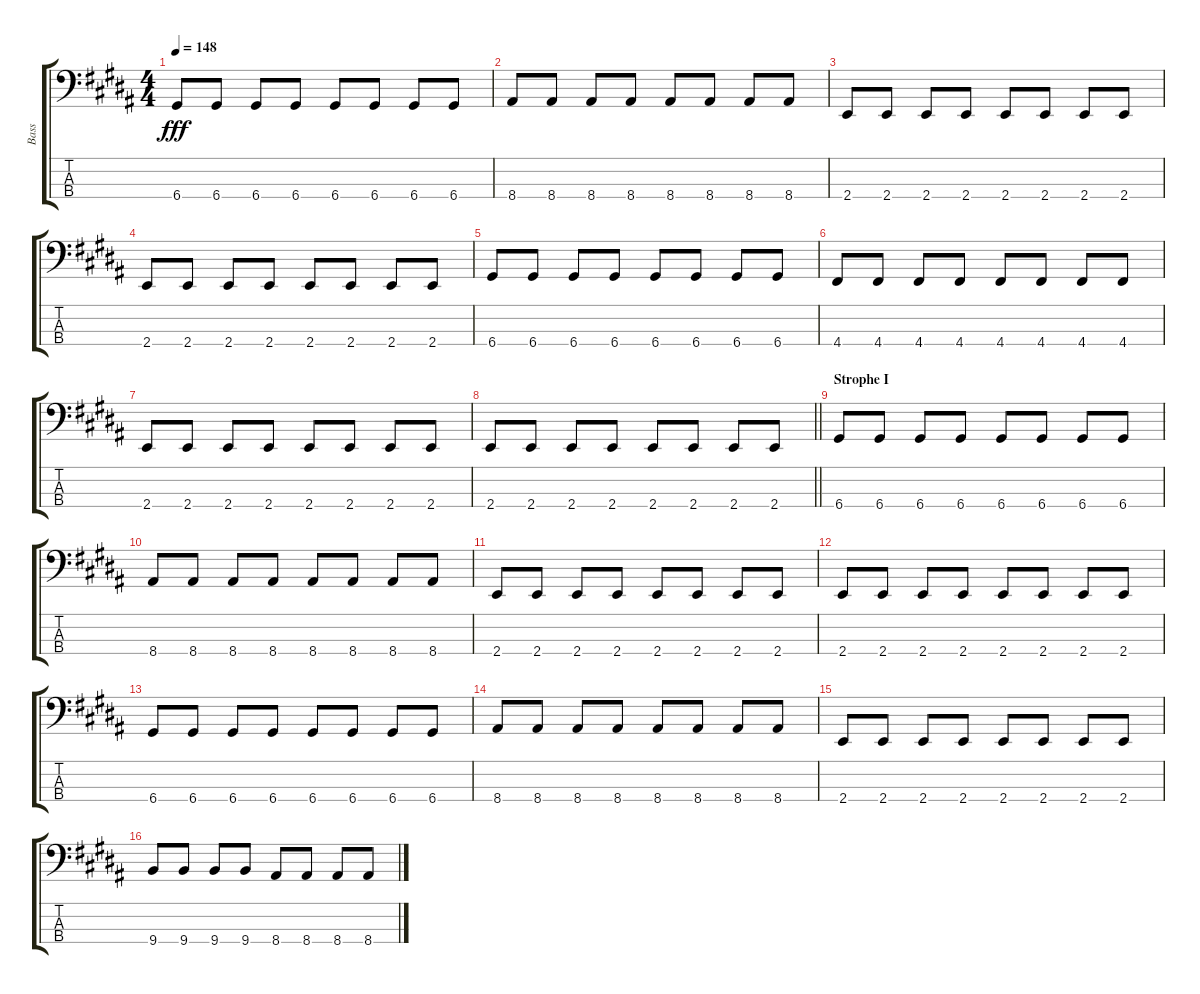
\track ("Bass" "Bass") {instrument electricbassfinger}
\staff {score tabs}
\tuning (G2 D2 A1 D1) {hide}
\ts (4 4)
\tempo 148
\clef f4
\ks b
6.4.8{dy fff} 6.4.8 6.4.8 6.4.8 6.4.8 6.4.8 6.4.8 6.4.8 |
8.4.8 8.4.8 8.4.8 8.4.8 8.4.8 8.4.8 8.4.8 8.4.8 |
2.4.8 2.4.8 2.4.8 2.4.8 2.4.8 2.4.8 2.4.8 2.4.8 |
2.4.8 2.4.8 2.4.8 2.4.8 2.4.8 2.4.8 2.4.8 2.4.8 |
6.4.8 6.4.8 6.4.8 6.4.8 6.4.8 6.4.8 6.4.8 6.4.8 |
4.4.8 4.4.8 4.4.8 4.4.8 4.4.8 4.4.8 4.4.8 4.4.8 |
2.4.8 2.4.8 2.4.8 2.4.8 2.4.8 2.4.8 2.4.8 2.4.8 |
\barLineRight lightlight
2.4.8 2.4.8 2.4.8 2.4.8 2.4.8 2.4.8 2.4.8 2.4.8 |
\section ("" "Strophe I")
6.4.8 6.4.8 6.4.8 6.4.8 6.4.8 6.4.8 6.4.8 6.4.8 |
8.4.8 8.4.8 8.4.8 8.4.8 8.4.8 8.4.8 8.4.8 8.4.8 |
2.4.8 2.4.8 2.4.8 2.4.8 2.4.8 2.4.8 2.4.8 2.4.8 |
2.4.8 2.4.8 2.4.8 2.4.8 2.4.8 2.4.8 2.4.8 2.4.8 |
6.4.8 6.4.8 6.4.8 6.4.8 6.4.8 6.4.8 6.4.8 6.4.8 |
8.4.8 8.4.8 8.4.8 8.4.8 8.4.8 8.4.8 8.4.8 8.4.8 |
2.4.8 2.4.8 2.4.8 2.4.8 2.4.8 2.4.8 2.4.8 2.4.8 |
9.4.8 9.4.8 9.4.8 9.4.8 8.4.8 8.4.8 8.4.8 8.4.8
